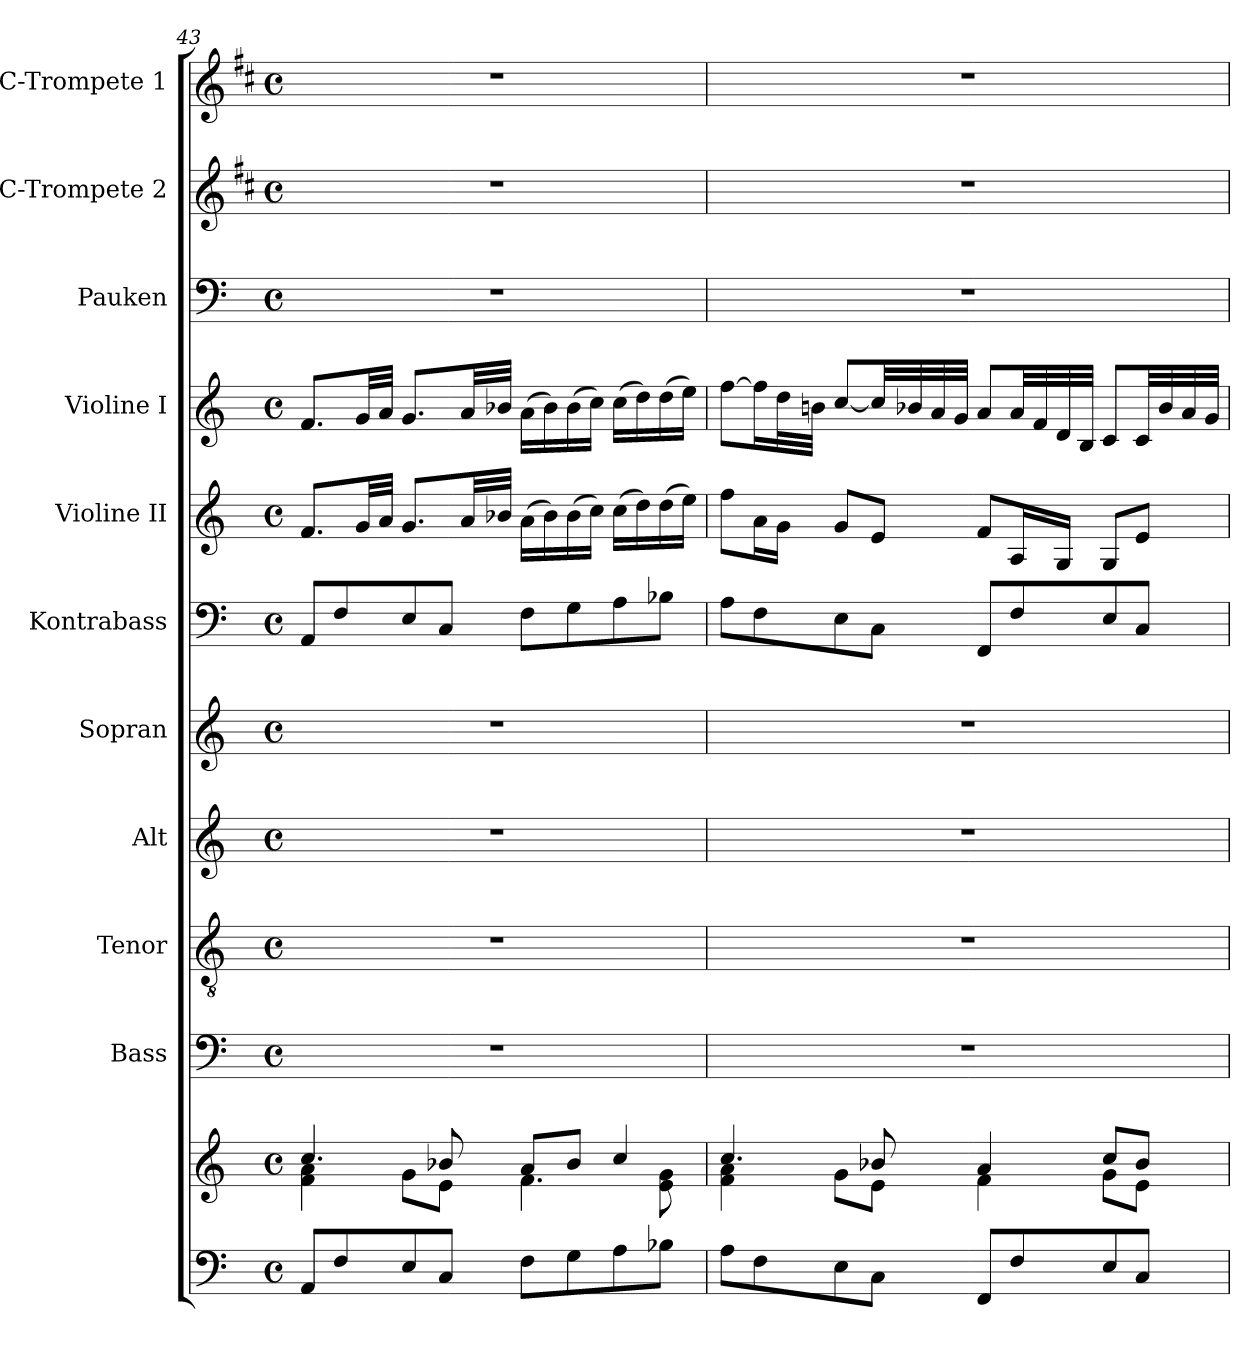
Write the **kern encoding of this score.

**kern	**kern	**kern	**kern	**kern	**kern	**kern	**kern	**kern	**kern	**kern	**kern
*part11	*part11	*part10	*part9	*part8	*part7	*part6	*part5	*part4	*part3	*part2	*part1
*staff12	*staff11	*staff10	*staff9	*staff8	*staff7	*staff6	*staff5	*staff4	*staff3	*staff2	*staff1
*	*	*I"Bass	*I"Tenor	*I"Alt	*I"Sopran	*I"Kontrabass	*I"Violine II	*I"Violine I	*I"Pauken	*I"C-Trompete 2	*I"C-Trompete 1
*	*	*I'B.	*I'T.	*I'A.	*I'S.	*I'Kb.	*I'Vl. II	*I'Vl. I	*I'Pk.	*I'C Trp. 2	*I'C Trp. 1
*clefF4	*clefG2	*clefF4	*clefGv2	*clefG2	*clefG2	*clefF4	*clefG2	*clefG2	*clefF4	*clefG2	*clefG2
*	*	*	*	*	*	*ITrd7c12	*	*	*	*ITrd1c2	*ITrd1c2
*k[]	*k[]	*k[]	*k[]	*k[]	*k[]	*k[]	*k[]	*k[]	*k[]	*k[]	*k[]
*C:	*C:	*C:	*C:	*C:	*C:	*C:	*C:	*C:	*C:	*C:	*C:
*M4/4	*M4/4	*M4/4	*M4/4	*M4/4	*M4/4	*M4/4	*M4/4	*M4/4	*M4/4	*M4/4	*M4/4
*met(c)	*met(c)	*met(c)	*met(c)	*met(c)	*met(c)	*met(c)	*met(c)	*met(c)	*met(c)	*met(c)	*met(c)
=43	=43	=43	=43	=43	=43	=43	=43	=43	=43	=43	=43
*	*^	*	*	*	*	*	*	*	*	*	*
8AA/L	4.cc/	4f\ 4a\	1r	1r	1r	1r	8AAA/L	8.f/L	8.f/L	1r	1r	1r
8F/	.	.	.	.	.	.	8FF/	.	.	.	.	.
.	.	.	.	.	.	.	.	32g/LL	32g/LL	.	.	.
.	.	.	.	.	.	.	.	32a/JJJ	32a/JJJ	.	.	.
8E/	.	8g\L	.	.	.	.	8EE/	8.g/L	8.g/L	.	.	.
8C/J	8b-X/	8e\J	.	.	.	.	8CC/J	.	.	.	.	.
.	.	.	.	.	.	.	.	32a/LL	32a/LL	.	.	.
.	.	.	.	.	.	.	.	32b-X/JJJ	32b-X/JJJ	.	.	.
8F\L	8a/L	4.f\	.	.	.	.	8FF\L	(>16a\LL	(>16a\LL	.	.	.
.	.	.	.	.	.	.	.	16b-\)	16b-\)	.	.	.
8G\	8b-/J	.	.	.	.	.	8GG\	(>16b-\	(>16b-\	.	.	.
.	.	.	.	.	.	.	.	16cc\JJ)	16cc\JJ)	.	.	.
8A\	4cc/	.	.	.	.	.	8AA\	(>16cc\LL	(>16cc\LL	.	.	.
.	.	.	.	.	.	.	.	16dd\)	16dd\)	.	.	.
8B-X\J	.	8e\ 8g\	.	.	.	.	8BB-X\J	(>16dd\	(>16dd\	.	.	.
.	.	.	.	.	.	.	.	16ee\JJ)	16ee\JJ)	.	.	.
=44	=44	=44	=44	=44	=44	=44	=44	=44	=44	=44	=44	=44
8A\L	4.cc/	4f\ 4a\	1r	1r	1r	1r	8AA\L	8ff\L	[8ff\L	1r	1r	1r
8F\	.	.	.	.	.	.	8FF\	16a\L	16ff\L]	.	.	.
.	.	.	.	.	.	.	.	16g\JJ	32dd\L	.	.	.
.	.	.	.	.	.	.	.	.	32bn\JJJ	.	.	.
8E\	.	8g\L	.	.	.	.	8EE\	8g/L	[8cc/L	.	.	.
8C\J	8b-X/	8e\J	.	.	.	.	8CC\J	8e/J	32cc/LL]	.	.	.
.	.	.	.	.	.	.	.	.	32b-X/	.	.	.
.	.	.	.	.	.	.	.	.	32a/	.	.	.
.	.	.	.	.	.	.	.	.	32g/JJJ	.	.	.
8FF/L	4a/	4f\	.	.	.	.	8FFF/L	8f/L	8a/L	.	.	.
8F/	.	.	.	.	.	.	8FF/	16A/L	32a/LL	.	.	.
.	.	.	.	.	.	.	.	.	32f/	.	.	.
.	.	.	.	.	.	.	.	16G/JJ	32d/	.	.	.
.	.	.	.	.	.	.	.	.	32B/JJJ	.	.	.
8E/	8cc/L	8g\L	.	.	.	.	8EE/	8G/L	8c/L	.	.	.
8C/J	8b-/J	8e\J	.	.	.	.	8CC/J	8e/J	32c/LL	.	.	.
.	.	.	.	.	.	.	.	.	32b-/	.	.	.
.	.	.	.	.	.	.	.	.	32a/	.	.	.
.	.	.	.	.	.	.	.	.	32g/JJJ	.	.	.
*	*v	*v	*	*	*	*	*	*	*	*	*	*
=	=	=	=	=	=	=	=	=	=	=	=
*-	*-	*-	*-	*-	*-	*-	*-	*-	*-	*-	*-
